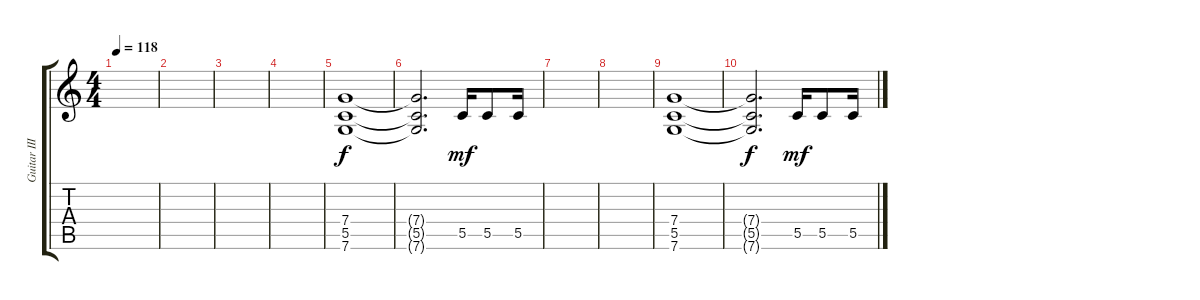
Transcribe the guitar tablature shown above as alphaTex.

\track ("Guitar III" "Guitar III") {instrument electricguitarclean}
\staff {score tabs}
\tuning (D4 A3 F3 C3 G2 C2) {hide}
\ts (4 4)
\tempo 118
\clef g2
\ks c
|
|
|
|
(7.4 5.5 7.6).1{volume 14 balance 8 instrument distortionguitar} |
(7.4{t} 5.5{t} 7.6{t}).2{d dy f} 5.5.16{dy mf} 5.5.8 5.5.16 |
|
|
(7.4 5.5 7.6).1{volume 14 balance 8 instrument distortionguitar} |
(7.4{t} 5.5{t} 7.6{t}).2{d dy f} 5.5.16{dy mf} 5.5.8 5.5.16
